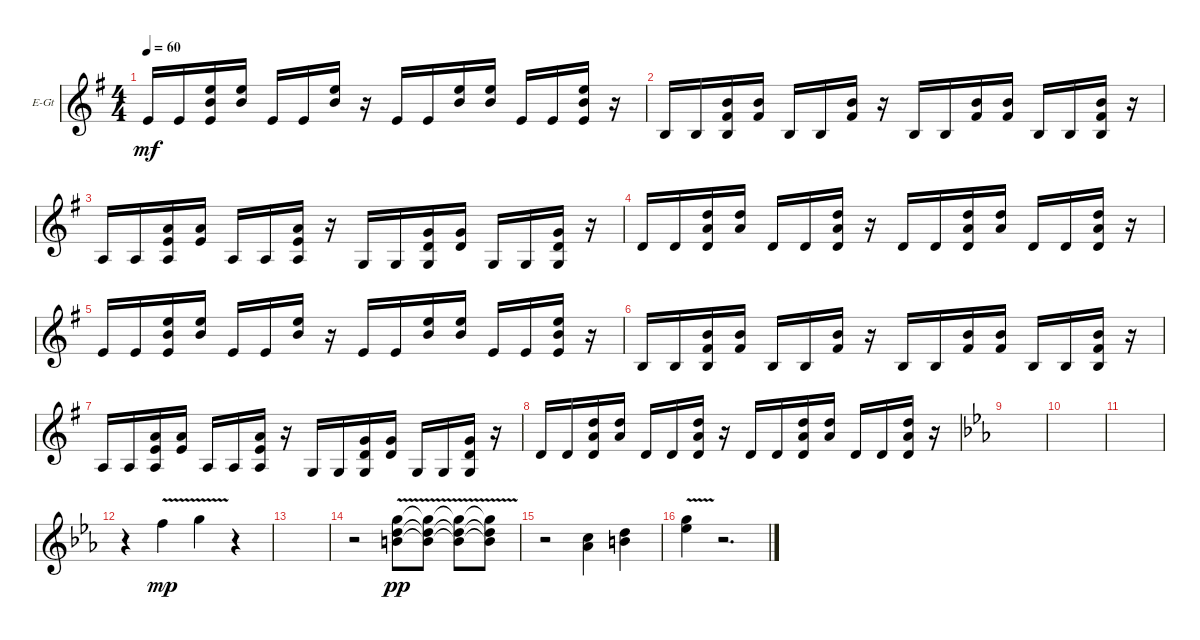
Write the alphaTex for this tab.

\defaultSystemsLayout 4
\bracketExtendMode groupsimilarinstruments
\firstSystemTrackNameOrientation horizontal
\otherSystemsTrackNameOrientation horizontal
\track ("Electric Guitar (Manny Charlton)" "E-Gt") {instrument electricguitarclean}
\staff {score}
\tuning (E4 B3 G3 D3 A2 E2)
\ts (4 4)
\tempo 60
\clef g2
\ks eminor
7.5.16{dy mf} 7.5.16 (9.4 9.3 7.5).16{bd 35} (9.4 9.3).16{bd 36} 7.5.16 7.5.16 (9.4 9.3).16{bd 36} r.16 7.5.16 7.5.16 (9.4 9.3).16{bd 36} (9.4 9.3).16{bd 36} 7.5.16 7.5.16 (7.5 9.4 9.3).16{bd 37} r.16 |
7.6.16 7.6.16 (9.5 9.4 7.6).16{bd 37} (9.5 9.4).16{bd 36} 7.6.16 7.6.16 (9.5 9.4).16{bd 37} r.16 7.6.16 7.6.16 (9.5 9.4).16{bd 37} (9.5 9.4).16{bd 37} 7.6.16 7.6.16 (9.5 9.4 7.6).16{bd 37} r.16 |
5.6.16 5.6.16 (5.6 7.5 7.4).16{bd 37} (7.5 7.4).16{bd 37} 5.6.16 5.6.16 (5.6 7.5 7.4).16{bd 37} r.16 3.6.16 3.6.16 (3.6 5.5 5.4).16{bd 36} (5.5 5.4).16{bd 37} 3.6.16 3.6.16 (3.6 5.5 5.4).16{bd 38} r.16 |
5.5.16 5.5.16 (5.5 7.4 7.3).16{bd 37} (7.4 7.3).16{bd 37} 5.5.16 5.5.16 (5.5 7.4 7.3).16{bd 37} r.16 5.5.16 5.5.16 (5.5 7.4 7.3).16{bd 37} (7.4 7.3).16{bd 37} 5.5.16 5.5.16 (5.5 7.4 7.3).16{bd 37} r.16 |
7.5.16 7.5.16 (9.4 9.3 7.5).16{bd 35} (9.4 9.3).16{bd 36} 7.5.16 7.5.16 (9.4 9.3).16{bd 36} r.16 7.5.16 7.5.16 (9.4 9.3).16{bd 36} (9.4 9.3).16{bd 36} 7.5.16 7.5.16 (7.5 9.4 9.3).16{bd 37} r.16 |
7.6.16 7.6.16 (9.5 9.4 7.6).16{bd 37} (9.5 9.4).16{bd 36} 7.6.16 7.6.16 (9.5 9.4).16{bd 37} r.16 7.6.16 7.6.16 (9.5 9.4).16{bd 37} (9.5 9.4).16{bd 37} 7.6.16 7.6.16 (9.5 9.4 7.6).16{bd 37} r.16 |
5.6.16 5.6.16 (5.6 7.5 7.4).16{bd 37} (7.5 7.4).16{bd 37} 5.6.16 5.6.16 (5.6 7.5 7.4).16{bd 37} r.16 3.6.16 3.6.16 (3.6 5.5 5.4).16{bd 36} (5.5 5.4).16{bd 37} 3.6.16 3.6.16 (3.6 5.5 5.4).16{bd 38} r.16 |
5.5.16 5.5.16 (5.5 7.4 7.3).16{bd 37} (7.4 7.3).16{bd 37} 5.5.16 5.5.16 (5.5 7.4 7.3).16{bd 37} r.16 5.5.16 5.5.16 (5.5 7.4 7.3).16{bd 37} (7.4 7.3).16{bd 37} 5.5.16 5.5.16 (5.5 7.4 7.3).16{bd 37} r.16 |
\ks cminor
|
|
|
r.4 6.2{v}.4{dy mp} 3.1{v}.4 r.4 |
|
r.2 (4.3{v} 3.2{v} 3.1{v}).8{dy pp} (4.3{v t} 3.2{v t} 3.1{v t}).8 (4.3{v t} 3.2{v t} 3.1{v t}).8 (4.3{t} 3.2{t} 3.1{t}).8 |
r.2 (1.2 1.3).4 (3.2 4.3).4 |
(3.1{v} 4.2{v}).4 r.2{d}
